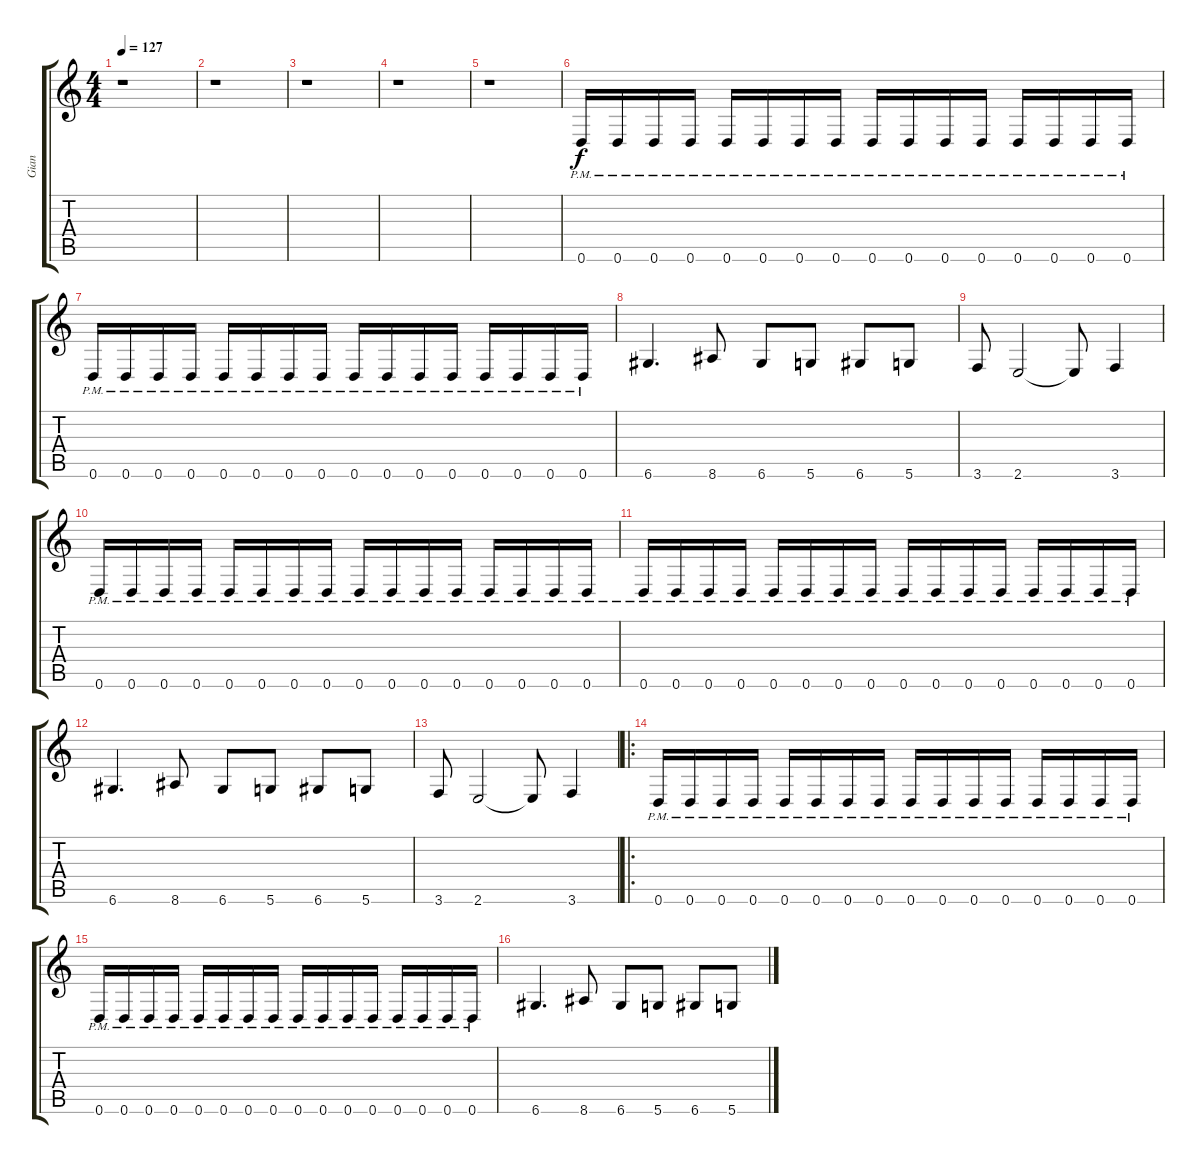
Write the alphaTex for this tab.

\track ("Gian" "Gian") {instrument distortionguitar}
\staff {score tabs}
\tuning (D4 A3 F3 C3 G2 D2) {hide}
\ts (4 4)
\tempo 127
\clef g2
\ks c
r.1{dy f} |
r.1 |
r.1 |
r.1 |
r.1 |
0.6{pm}.16 0.6{pm}.16 0.6{pm}.16 0.6{pm}.16 0.6{pm}.16 0.6{pm}.16 0.6{pm}.16 0.6{pm}.16 0.6{pm}.16 0.6{pm}.16 0.6{pm}.16 0.6{pm}.16 0.6{pm}.16 0.6{pm}.16 0.6{pm}.16 0.6{pm}.16 |
0.6{pm}.16 0.6{pm}.16 0.6{pm}.16 0.6{pm}.16 0.6{pm}.16 0.6{pm}.16 0.6{pm}.16 0.6{pm}.16 0.6{pm}.16 0.6{pm}.16 0.6{pm}.16 0.6{pm}.16 0.6{pm}.16 0.6{pm}.16 0.6{pm}.16 0.6{pm}.16 |
6.6.4{d} 8.6.8 6.6.8 5.6.8 6.6.8 5.6.8 |
3.6.8 2.6.2 2.6{t}.8 3.6.4 |
0.6{pm}.16 0.6{pm}.16 0.6{pm}.16 0.6{pm}.16 0.6{pm}.16 0.6{pm}.16 0.6{pm}.16 0.6{pm}.16 0.6{pm}.16 0.6{pm}.16 0.6{pm}.16 0.6{pm}.16 0.6{pm}.16 0.6{pm}.16 0.6{pm}.16 0.6{pm}.16 |
0.6{pm}.16 0.6{pm}.16 0.6{pm}.16 0.6{pm}.16 0.6{pm}.16 0.6{pm}.16 0.6{pm}.16 0.6{pm}.16 0.6{pm}.16 0.6{pm}.16 0.6{pm}.16 0.6{pm}.16 0.6{pm}.16 0.6{pm}.16 0.6{pm}.16 0.6{pm}.16 |
6.6.4{d} 8.6.8 6.6.8 5.6.8 6.6.8 5.6.8 |
3.6.8 2.6.2 2.6{t}.8 3.6.4 |
\ro
0.6{pm}.16 0.6{pm}.16 0.6{pm}.16 0.6{pm}.16 0.6{pm}.16 0.6{pm}.16 0.6{pm}.16 0.6{pm}.16 0.6{pm}.16 0.6{pm}.16 0.6{pm}.16 0.6{pm}.16 0.6{pm}.16 0.6{pm}.16 0.6{pm}.16 0.6{pm}.16 |
0.6{pm}.16 0.6{pm}.16 0.6{pm}.16 0.6{pm}.16 0.6{pm}.16 0.6{pm}.16 0.6{pm}.16 0.6{pm}.16 0.6{pm}.16 0.6{pm}.16 0.6{pm}.16 0.6{pm}.16 0.6{pm}.16 0.6{pm}.16 0.6{pm}.16 0.6{pm}.16 |
6.6.4{d} 8.6.8 6.6.8 5.6.8 6.6.8 5.6.8
